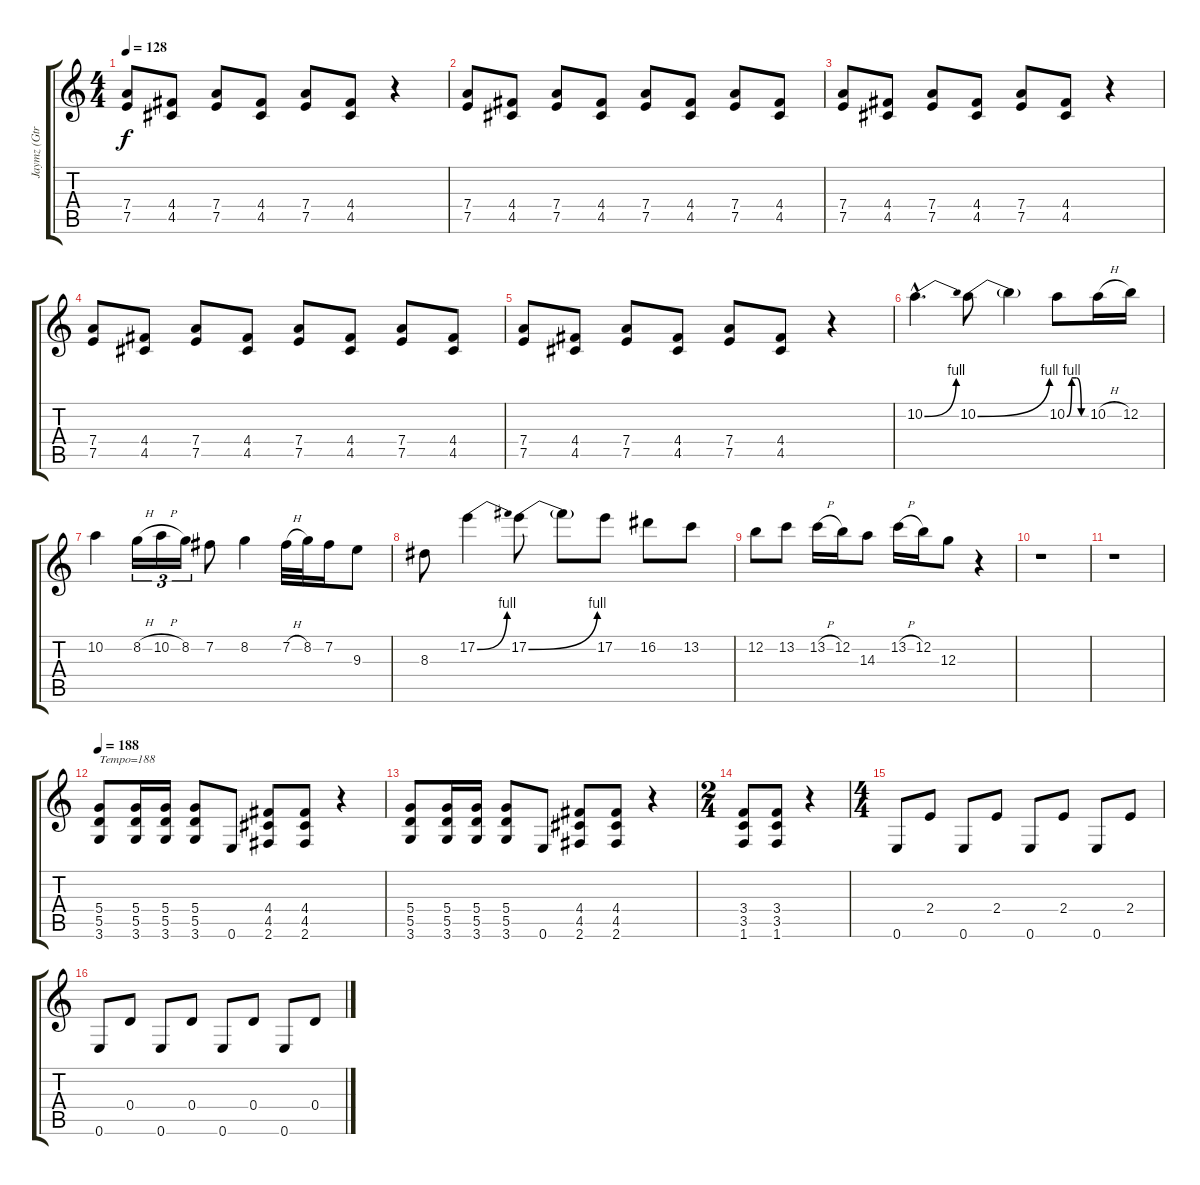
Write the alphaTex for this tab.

\track ("Jaymz (Gtr 1)" "Jaymz (Gtr") {instrument distortionguitar}
\staff {score tabs}
\tuning (E4 B3 G3 D3 A2 E2) {hide}
\ts (4 4)
\tempo 128
\clef g2
\ks c
(7.4 7.5).8{dy f} (4.4 4.5).8 (7.4 7.5).8 (4.4 4.5).8 (7.4 7.5).8 (4.4 4.5).8 r.4 |
(7.4 7.5).8 (4.4 4.5).8 (7.4 7.5).8 (4.4 4.5).8 (7.4 7.5).8 (4.4 4.5).8 (7.4 7.5).8 (4.4 4.5).8 |
(7.4 7.5).8 (4.4 4.5).8 (7.4 7.5).8 (4.4 4.5).8 (7.4 7.5).8 (4.4 4.5).8 r.4 |
(7.4 7.5).8 (4.4 4.5).8 (7.4 7.5).8 (4.4 4.5).8 (7.4 7.5).8 (4.4 4.5).8 (7.4 7.5).8 (4.4 4.5).8 |
(7.4 7.5).8 (4.4 4.5).8 (7.4 7.5).8 (4.4 4.5).8 (7.4 7.5).8 (4.4 4.5).8 r.4 |
10.2{be (bend 0 0 60 4) hac}.4{d} 10.2{be (bend 0 0 60 4)}.8 10.2{t}.4 10.2{be (custom 0 0 15 4 30 4 45 0 60 0)}.8 10.2{h}.16 12.2.16 |
10.2.4 8.2{h}.16{tu (3 2)} 10.2{h}.16{tu (3 2)} 8.2.16{tu (3 2)} 7.2.8 8.2.4 7.2{h}.32 8.2.32 7.2.16 9.3.8 |
8.3.8 17.2{be (bend 0 0 60 4)}.4 17.2{be (bend 0 0 60 4)}.8 17.2{t}.8 17.2.8 16.2.8 13.2.8 |
12.2.8 13.2.8 13.2{h}.16 12.2.16 14.3.8 13.2{h}.16 12.2.16 12.3.8 r.4 |
r.1 |
r.1 |
\tempo 188
(5.4 5.5 3.6).8{txt "Tempo=188"} (5.4 5.5 3.6).16 (5.4 5.5 3.6).16 (5.4 5.5 3.6).8 0.6.8 (4.4 4.5 2.6).8 (4.4 4.5 2.6).8 r.4 |
(5.4 5.5 3.6).8 (5.4 5.5 3.6).16 (5.4 5.5 3.6).16 (5.4 5.5 3.6).8 0.6.8 (4.4 4.5 2.6).8 (4.4 4.5 2.6).8 r.4 |
\ts (2 4)
(3.4 3.5 1.6).8 (3.4 3.5 1.6).8 r.4 |
\ts (4 4)
0.6.8 2.4.8 0.6.8 2.4.8 0.6.8 2.4.8 0.6.8 2.4.8 |
0.6.8 0.4.8 0.6.8 0.4.8 0.6.8 0.4.8 0.6.8 0.4.8
